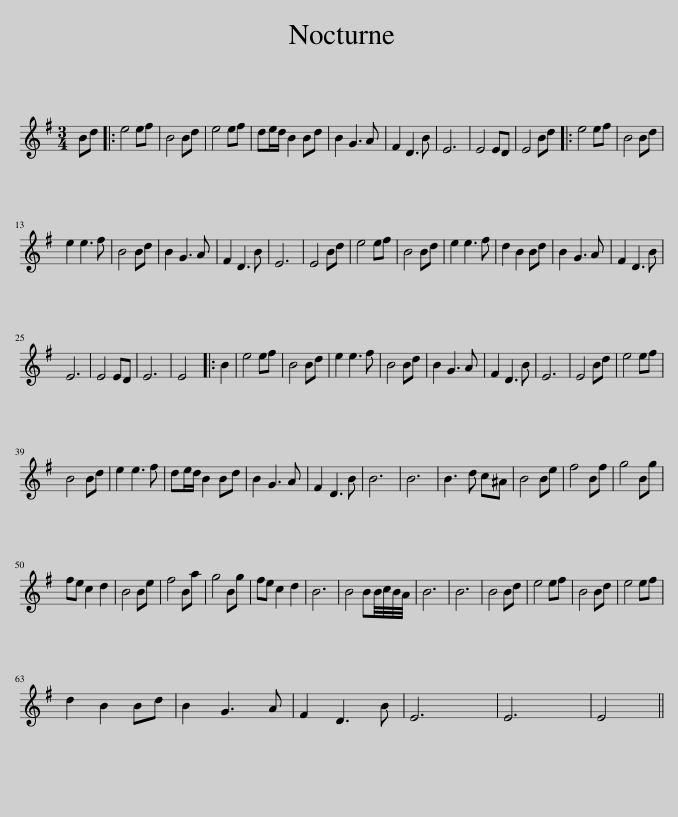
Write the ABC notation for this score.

X:1
L:1/8
M:3/4
I:linebreak $
K:G
V:1 treble
V:1
 Bd |: e4 ef | B4 Bd | e4 ef | de/d/ B2 Bd | %5
 B2 G3 A | F2 D3 B | E6 | E4 ED | E4 Bd |: %10
 e4 ef | B4 Bd |$ e2 e3 f | B4 Bd | B2 G3 A | %15
 F2 D3 B | E6 | E4 Bd | e4 ef | B4 Bd | %20
 e2 e3 f | d2 B2 Bd | B2 G3 A | F2 D3 B |$ E6 | %25
 E4 ED | E6 | E4 |: B2 | e4 ef | %30
 B4 Bd | e2 e3 f | B4 Bd | B2 G3 A | F2 D3 B | %35
 E6 | E4 Bd | e4 ef |$ B4 Bd | e2 e3 f | %40
 de/d/ B2 Bd | B2 G3 A | F2 D3 B | B6 | B6 | %45
 B3 d c^A | B4 Be | f4 Bf | g4 Bg |$ fe c2 d2 | %50
 B4 Be | f4 Ba | g4 Bg | fe c2 d2 | B6 | %55
 B4 BB/4c/4B/4A/4 | B6 | B6 | B4 Bd | e4 ef | %60
 B4 Bd | e4 ef |$ d2 B2 Bd | B2 G3 A | F2 D3 B | %65
 E6 | E6 | E4 || %68
